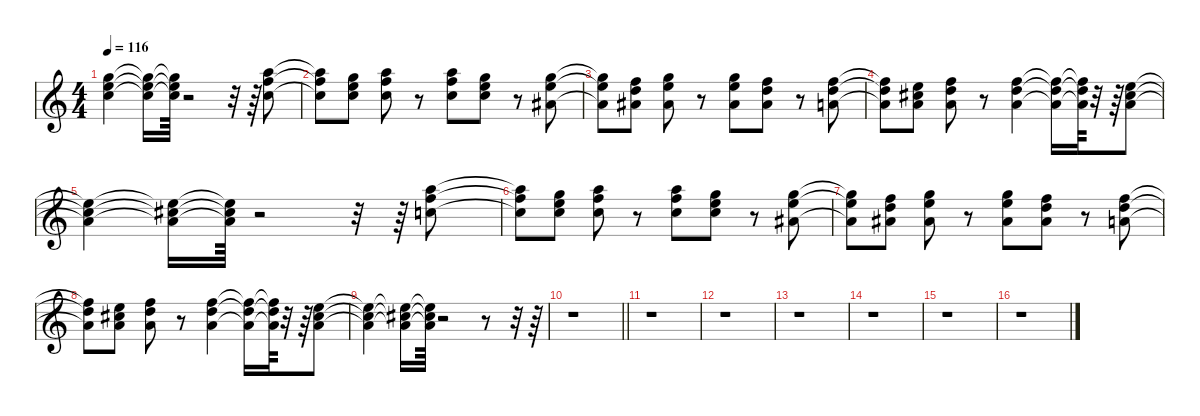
\defaultSystemsLayout 4
\hideDynamics
\bracketExtendMode nobrackets
\singleTrackTrackNamePolicy hidden
\multiTrackTrackNamePolicy hidden
\otherSystemsTrackNameOrientation horizontal
\track ("Organ" "org.") {instrument churchorgan}
\staff {score}
\tuning (E4 B3 G3 D3 A2 E2)
\ts (4 4)
\tempo 116
\clef g2
\ks c
(15.1{t} 17.2{t} 17.3{t}).4{dy f beam Down} (15.1{t} 17.2{t} 17.3{t}).16{beam Down} (15.1{t} 17.2{t} 17.3{t}).64{beam Down} r.2{beam Down} r.32{beam Down} r.64{beam Down} (17.1 18.2 17.3).8{beam Down} |
(17.1{t} 18.2{t} 17.3{t}).8{beam Down} (15.1 17.2 17.3).8{beam Down} (17.1 18.2 17.3).8{beam Down} r.8{beam Down} (17.1 18.2 17.3).8{beam Down} (15.1 17.2 17.3).8{beam Down} r.8{beam Down} (15.1 17.2 15.3{acc #}).8{beam Down} |
(15.1{t} 17.2{t} 15.3{t acc #}).8{beam Down} (13.1 15.2 15.3{acc #}).8{beam Down} (15.1 17.2 15.3{acc #}).8{beam Down} r.8{beam Down} (15.1 17.2 15.3{acc #}).8{beam Down} (13.1 15.2 15.3{acc #}).8{beam Down} r.8{beam Down} (13.1 15.2 14.3).8{beam Down} |
(13.1{t} 15.2{t} 14.3{t}).8{beam Down} (12.1 14.2{acc #} 14.3).8{beam Down} (13.1 15.2 14.3).8{beam Down} r.8{beam Down} (13.1 15.2 14.3).4{beam Down} (13.1{t} 15.2{t} 14.3{t}).16{beam Down} (13.1{t} 15.2{t} 14.3{t}).64{beam Down} r.32{beam Down} r.64{beam Down} (12.1 14.2{acc #} 14.3).8{beam Down} |
(12.1{t} 14.2{t acc #} 14.3{t}).4{beam Down} (12.1{t} 14.2{t acc #} 14.3{t}).16{beam Down} (12.1{t} 14.2{t acc #} 14.3{t}).64{beam Down} r.2{beam Down} r.32{beam Down} r.64{beam Down} (17.1 18.2 17.3).8{beam Down} |
(17.1{t} 18.2{t} 17.3{t}).8{beam Down} (15.1 17.2 17.3).8{beam Down} (17.1 18.2 17.3).8{beam Down} r.8{beam Down} (17.1 18.2 17.3).8{beam Down} (15.1 17.2 17.3).8{beam Down} r.8{beam Down} (15.1 17.2 15.3{acc #}).8{beam Down} |
(15.1{t} 17.2{t} 15.3{t acc #}).8{beam Down} (13.1 15.2 15.3{acc #}).8{beam Down} (15.1 17.2 15.3{acc #}).8{beam Down} r.8{beam Down} (15.1 17.2 15.3{acc #}).8{beam Down} (13.1 15.2 15.3{acc #}).8{beam Down} r.8{beam Down} (13.1 15.2 14.3).8{beam Down} |
(13.1{t} 15.2{t} 14.3{t}).8{beam Down} (12.1 14.2{acc #} 14.3).8{beam Down} (13.1 15.2 14.3).8{beam Down} r.8{beam Down} (13.1 15.2 14.3).4{beam Down} (13.1{t} 15.2{t} 14.3{t}).16{beam Down} (13.1{t} 15.2{t} 14.3{t}).64{beam Down} r.32{beam Down} r.64{beam Down} (12.1 14.2{acc #} 14.3).8{beam Down} |
(12.1{t} 14.2{t acc #} 14.3{t}).4{beam Down} (12.1{t} 14.2{t acc #} 14.3{t}).16{beam Down} (12.1{t} 14.2{t acc #} 14.3{t}).64{beam Down} r.2{beam Down} r.8{beam Down} r.32{beam Down} r.64{beam Down} |
\barLineRight lightlight
r.1{beam Down} |
r.1{beam Down} |
r.1{beam Down} |
r.1{beam Down} |
r.1{beam Down} |
r.1{beam Down} |
r.1{beam Down}
